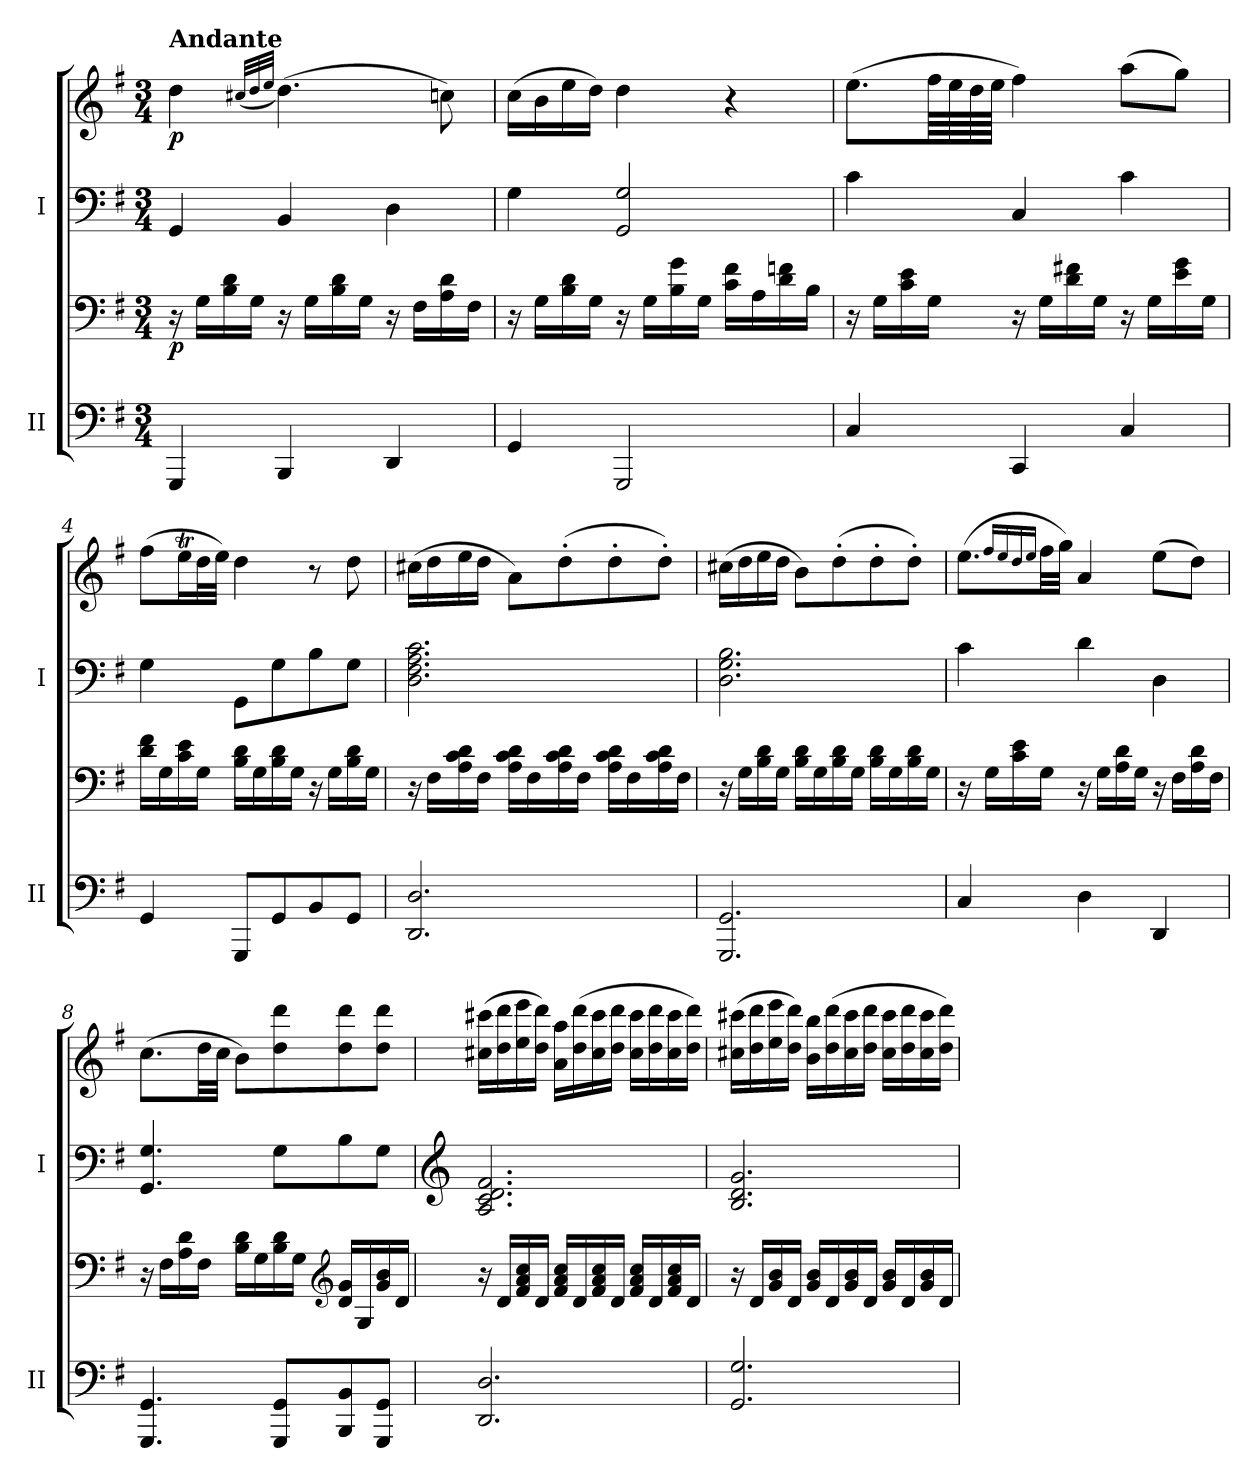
**kern	**kern	**dynam	**kern	**kern	**dynam
*part2	*part2	*part2	*part1	*part1	*part1
*staff4	*staff3	*staff3/4	*staff2	*staff1	*staff1/2
*I"II	*	*	*I"I	*	*
*I'II	*	*	*I'I	*	*
*clefF4	*clefF4	*	*clefF4	*clefG2	*
*k[f#]	*k[f#]	*	*k[f#]	*k[f#]	*
*M3/4	*M3/4	*	*M3/4	*M3/4	*
=1	=1	=1	=1	=1	=1
!	!	!	!	!LO:TX:a:B:t=Andante	!
!	!	!LO:DY:b	!	!	!LO:DY:b
4GGG/	16r	p	4GG/	4dd\	p
.	16G\LL	.	.	.	.
.	16B\ 16d\	.	.	.	.
.	16G\JJ	.	.	.	.
.	.	.	.	(<32qcc#X/LLL	.
.	.	.	.	32qdd/	.
.	.	.	.	32qee/JJJ	.
4BBB/	16r	.	4BB/	(>4.dd\)	.
.	16G\LL	.	.	.	.
.	16B\ 16d\	.	.	.	.
.	16G\JJ	.	.	.	.
4DD/	16r	.	4D\	.	.
.	16F#\LL	.	.	.	.
.	16A\ 16d\	.	.	8ccn\)	.
.	16F#\JJ	.	.	.	.
=2	=2	=2	=2	=2	=2
4GG/	16r	.	4G\	(>16cc\LL	.
.	16G\LL	.	.	16b\	.
.	16B\ 16d\	.	.	16ee\	.
.	16G\JJ	.	.	16dd\JJ)	.
2GGG/	16r	.	2GG/ 2G/	4dd\	.
.	16G\LL	.	.	.	.
.	16B\ 16g\	.	.	.	.
.	16G\JJ	.	.	.	.
.	16c\ 16f#\LL	.	.	4r	.
.	16A\	.	.	.	.
.	16d\ 16fn\	.	.	.	.
.	16B\JJ	.	.	.	.
=3	=3	=3	=3	=3	=3
4C/	16r	.	4c\	(>8.ee\L	.
.	16G\LL	.	.	.	.
.	16c\ 16e\	.	.	.	.
.	16G\JJ	.	.	64ff#\LLL	.
.	.	.	.	64ee\	.
.	.	.	.	64dd\	.
.	.	.	.	64ee\JJJJ	.
4CC/	16r	.	4C/	4ff#\)	.
.	16G\LL	.	.	.	.
.	16d\ 16f#X\	.	.	.	.
.	16G\JJ	.	.	.	.
4C/	16r	.	4c\	(>8aa\L	.
.	16G\LL	.	.	.	.
.	16e\ 16g\	.	.	8gg\J)	.
.	16G\JJ	.	.	.	.
!!LO:LB:g=z
=4	=4	=4	=4	=4	=4
4GG/	16d\ 16f#\LL	.	4G\	(>8ff#\L	.
.	16G\	.	.	.	.
.	16c\ 16e\	.	.	16eeT\L	.
.	16G\JJ	.	.	32dd\L	.
.	.	.	.	32ee\JJJ)	.
8GGG/L	16B\ 16d\LL	.	8GG\L	4dd\	.
.	16G\	.	.	.	.
8GG/	16B\ 16d\	.	8G\	.	.
.	16G\JJ	.	.	.	.
8BB/	16r	.	8B\	8r	.
.	16G\LL	.	.	.	.
8GG/J	16B\ 16d\	.	8G\J	8dd\	.
.	16G\JJ	.	.	.	.
=5	=5	=5	=5	=5	=5
2.DD/ 2.D/	16r	.	2.D\ 2.F#\ 2.A\ 2.c\	(>16cc#X\LL	.
.	16F#\LL	.	.	16dd\	.
.	16A\ 16c\ 16d\	.	.	16ee\	.
.	16F#\JJ	.	.	16dd\JJ	.
.	16A\ 16c\ 16d\LL	.	.	8a\L)	.
.	16F#\	.	.	.	.
.	16A\ 16c\ 16d\	.	.	(>8dd'\	.
.	16F#\JJ	.	.	.	.
.	16A\ 16c\ 16d\LL	.	.	8dd'\	.
.	16F#\	.	.	.	.
.	16A\ 16c\ 16d\	.	.	8dd'\J)	.
.	16F#\JJ	.	.	.	.
=6	=6	=6	=6	=6	=6
2.GGG/ 2.GG/	16r	.	2.D\ 2.G\ 2.B\	(>16cc#X\LL	.
.	16G\LL	.	.	16dd\	.
.	16B\ 16d\	.	.	16ee\	.
.	16G\JJ	.	.	16dd\JJ	.
.	16B\ 16d\LL	.	.	8b\L)	.
.	16G\	.	.	.	.
.	16B\ 16d\	.	.	(>8dd'\	.
.	16G\JJ	.	.	.	.
.	16B\ 16d\LL	.	.	8dd'\	.
.	16G\	.	.	.	.
.	16B\ 16d\	.	.	8dd'\J)	.
.	16G\JJ	.	.	.	.
!!LO:LB:g=z
=7	=7	=7	=7	=7	=7
4C/	16r	.	4c\	(>8.ee\L	.
.	16G\LL	.	.	.	.
.	16c\ 16e\	.	.	.	.
.	.	.	.	16qff#/LL	.
.	.	.	.	16qee/	.
.	.	.	.	16qdd/	.
.	.	.	.	16qee/JJ	.
.	16G\JJ	.	.	32ff#\LL	.
.	.	.	.	32gg\JJJ)	.
4D\	16r	.	4d\	4a/	.
.	16G\LL	.	.	.	.
.	16A\ 16d\	.	.	.	.
.	16G\JJ	.	.	.	.
4DD/	16r	.	4D\	(>8ee\L	.
.	16F#\LL	.	.	.	.
.	16A\ 16d\	.	.	8dd\J)	.
.	16F#\JJ	.	.	.	.
=8	=8	=8	=8	=8	=8
4.GGG/ 4.GG/	16r	.	4.GG/ 4.G/	(>8.cc\L	.
.	16F#\LL	.	.	.	.
.	16A\ 16d\	.	.	.	.
.	16F#\JJ	.	.	32dd\LL	.
.	.	.	.	32cc\JJJ	.
.	16B\ 16d\LL	.	.	8b\L)	.
.	16G\	.	.	.	.
8GGG/ 8GG/L	16B\ 16d\	.	8G\L	8dd\ 8ddd\	.
.	16G\JJ	.	.	.	.
*	*clefG2	*	*	*	*
8BBB/ 8BB/	16d/ 16g/LL	.	8B\	8dd\ 8ddd\	.
.	16G/	.	.	.	.
8GGG/ 8GG/J	16g/ 16b/	.	8G\J	8dd\ 8ddd\J	.
.	16d/JJ	.	.	.	.
!!LO:PB:g=z
=9	=9	=9	=9	=9	=9
*	*	*	*clefG2	*	*
2.DD/ 2.D/	16r	.	2.A/ 2.c/ 2.d/ 2.f#/	(>16cc#X\ 16ccc#X\LL	.
.	16d/LL	.	.	16dd\ 16ddd\	.
.	16f#/ 16a/ 16cc/	.	.	16ee\ 16eee\	.
.	16d/JJ	.	.	16dd\ 16ddd\JJ)	.
.	16f#/ 16a/ 16cc/LL	.	.	16a\ 16aa\LL	.
.	16d/	.	.	(>16dd\ 16ddd\	.
.	16f#/ 16a/ 16cc/	.	.	16cc#\ 16ccc#\	.
.	16d/JJ	.	.	16dd\ 16ddd\JJ	.
.	16f#/ 16a/ 16cc/LL	.	.	16cc#\ 16ccc#\LL	.
.	16d/	.	.	16dd\ 16ddd\	.
.	16f#/ 16a/ 16cc/	.	.	16cc#\ 16ccc#\	.
.	16d/JJ	.	.	16dd\ 16ddd\JJ)	.
=10	=10	=10	=10	=10	=10
2.GG/ 2.G/	16r	.	2.B/ 2.d/ 2.g/	(>16cc#X\ 16ccc#X\LL	.
.	16d/LL	.	.	16dd\ 16ddd\	.
.	16g/ 16b/	.	.	16ee\ 16eee\	.
.	16d/JJ	.	.	16dd\ 16ddd\JJ)	.
.	16g/ 16b/LL	.	.	16b\ 16bb\LL	.
.	16d/	.	.	(>16dd\ 16ddd\	.
.	16g/ 16b/	.	.	16cc#\ 16ccc#\	.
.	16d/JJ	.	.	16dd\ 16ddd\JJ	.
.	16g/ 16b/LL	.	.	16cc#\ 16ccc#\LL	.
.	16d/	.	.	16dd\ 16ddd\	.
.	16g/ 16b/	.	.	16cc#\ 16ccc#\	.
.	16d/JJ	.	.	16dd\ 16ddd\JJ)	.
=	=	=	=	=	=
*-	*-	*-	*-	*-	*-
